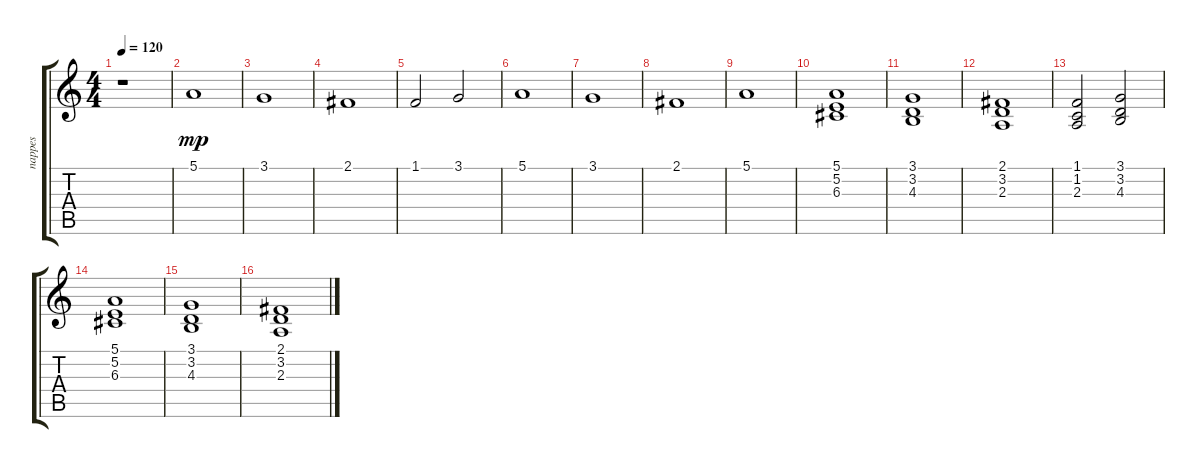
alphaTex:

\track ("nappes" "nappes") {instrument pad7halo}
\staff {score tabs}
\tuning (E4 B3 G3 D3 A2 E2) {hide}
\ts (4 4)
\tempo 120
\clef g2
\ks c
r.1{dy mp} |
5.1.1 |
3.1.1 |
2.1.1 |
1.1.2 3.1.2 |
5.1.1 |
3.1.1 |
2.1.1 |
5.1.1 |
(5.1 5.2 6.3).1 |
(3.1 3.2 4.3).1 |
(2.1 3.2 2.3).1 |
(1.1 1.2 2.3).2 (3.1 3.2 4.3).2 |
(5.1 5.2 6.3).1 |
(3.1 3.2 4.3).1 |
(2.1 3.2 2.3).1
